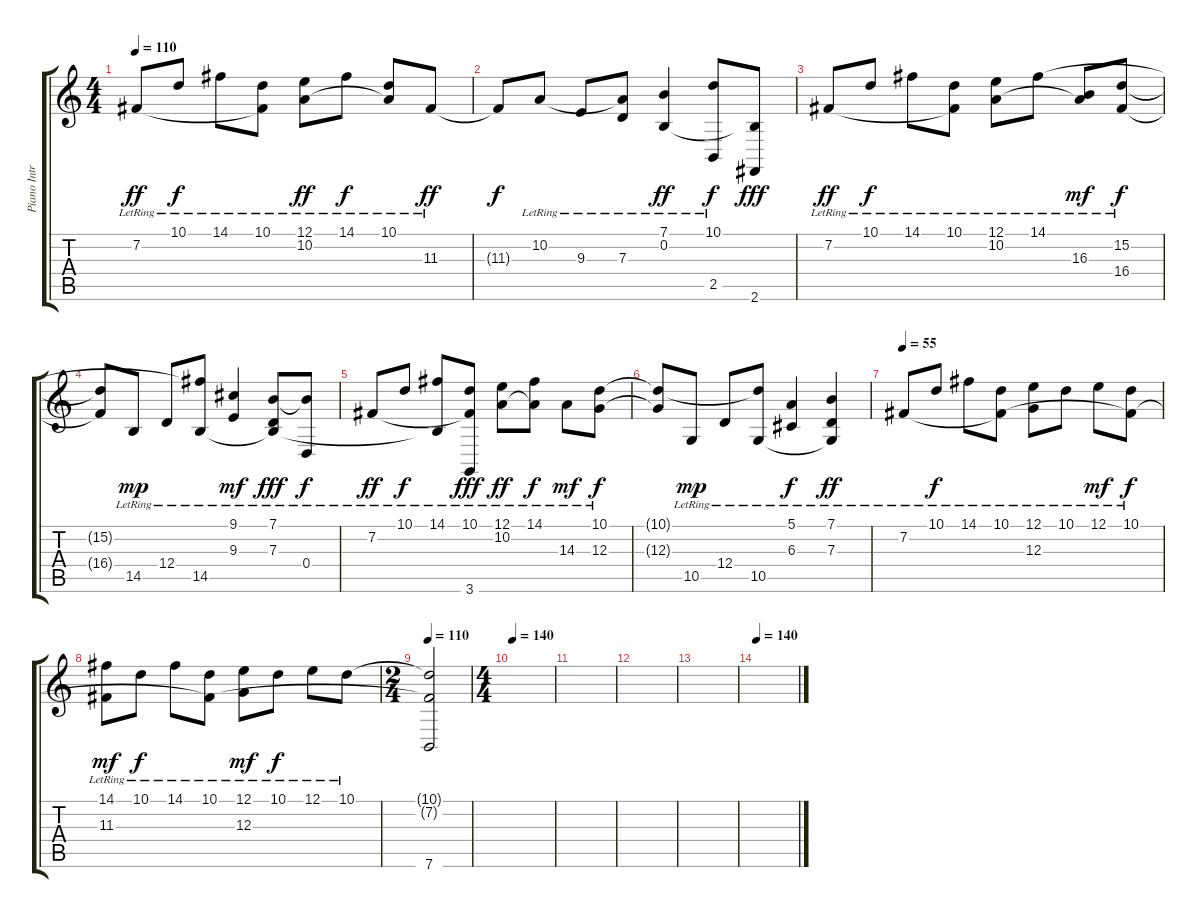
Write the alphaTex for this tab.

\track ("Piano Intro" "Piano Intr") {instrument electricgrandpiano}
\staff {score tabs}
\tuning (E4 B3 G3 D3 A2 E2) {hide}
\ts (4 4)
\tempo 110
\clef g2
\ks c
7.2{lr}.8{dy ff instrument electricgrandpiano} 10.1{lr}.8{dy f} 14.1{lr}.8 (10.1{lr} 7.2{t}).8 (12.1{lr} 10.2{lr}).8{dy ff} 14.1{lr}.8{dy f} (10.1{lr} 10.2{t}).8 11.3{lr}.8{dy ff} |
11.3{t}.8{dy f} 10.2{lr}.8 9.3{lr}.8 (10.2{t} 7.3{lr}).8 (7.1{lr} 0.2{lr}).4{dy ff} (10.1{lr} 2.5).8{dy f} (0.2{t} 2.6).8{dy fff} |
7.2{lr}.8{dy ff} 10.1{lr}.8{dy f} 14.1{lr}.8 (10.1{lr} 7.2{t}).8 (12.1{lr} 10.2{lr}).8 14.1{lr}.8 (10.2{t} 16.3{lr}).8{dy mf} (15.2{lr} 16.4{lr}).8{dy f} |
(15.2{t} 16.4{t}).8 14.5{lr}.8{dy mp} 12.4{lr}.8 (14.1{t} 14.5{lr}).8 (9.1{lr} 9.3{lr}).4{dy mf} (7.1{lr} 7.3{lr} 14.5{t}).8{dy fff} (7.1{t} 0.4{lr}).8{dy f} |
7.2{lr}.8{dy ff} 10.1{lr}.8{dy f} (14.1{lr} 14.5{t}).8 (10.1{lr} 7.2{t} 3.6{lr}).8{dy fff} (12.1{lr} 10.2{lr}).8{dy ff} (14.1{lr} 10.2{t}).8{dy f} 14.3{lr}.8{dy mf} (10.1{lr} 12.3{lr}).8{dy f} |
(10.1{t} 12.3{t}).8 10.5{lr}.8{dy mp} 12.4{lr}.8 (10.1{t} 10.5{lr}).8 (5.1{lr} 6.3{lr}).4{dy f} (7.1{lr} 7.3{lr} 10.5{t}).4{dy ff} |
\tempo 55
7.2{lr}.8{volume 11} 10.1{lr}.8{dy f} 14.1{lr}.8 (10.1{lr} 7.2{t}).8 (12.1{lr} 12.3{lr}).8 10.1{lr}.8 12.1{lr}.8{dy mf} (10.1{lr} 7.2{t}).8{dy f} |
(14.1{lr} 11.3{lr}).8{dy mf} 10.1{lr}.8{dy f} 14.1{lr}.8 (10.1{lr} 7.2{t}).8 (12.1{lr} 12.3{lr}).8{dy mf} 10.1{lr}.8{dy f} 12.1{lr}.8 10.1{lr}.8 |
\ts (2 4)
\tempo 110
(10.1{t} 7.2{t} 7.6).2 |
\ts (4 4)
\tempo 140
|
|
|
|
\tempo 140
